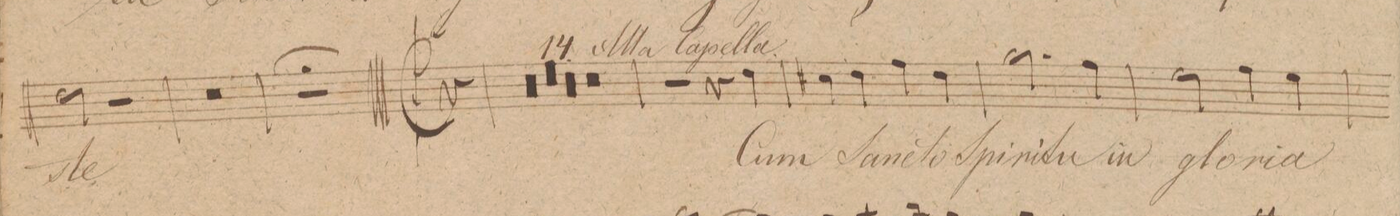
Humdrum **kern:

**kern	**text	**dynam
*I"Alto.	*	*
*clefC3	*	*
*k[f#c#g#]	*	*
*met(c)	*	*
*M4/4	*	*
2e\	-ste	.
2r	.	.
=179	=179	=179
1r	.	.
=180	=180	=180
1r	.	.
=181	=181	=181
1r	.	.
=182||	=182||	=182||
*M2/2	*	*
*met(c|)	*	*
4r	.	.
=183	=183	=183
00r	.	.
=184	=184	=184
=185	=185	=185
=186	=186	=186
=187	=187	=187
00r	.	.
=188	=188	=188
=189	=189	=189
=190	=190	=190
=191	=191	=191
00r	.	.
=192	=192	=192
=193	=193	=193
=194	=194	=194
=195	=195	=195
0r	.	.
=196	=196	=196
=197	=197	=197
2r	.	.
4r	.	.
4e\	Cum	.
=198	=198	=198
4d#X\	San-	.
4e\	-cto	.
4g#\	Spi-	.
4e\	-ri-	.
=199	=199	=199
2.a\	-tu	.
4g#\	in	.
=200	=200	=200
2f#\	glo-	.
4g#\	-ri-	.
4f#\	-a	.
=201	=201	=201
*-	*-	*-
